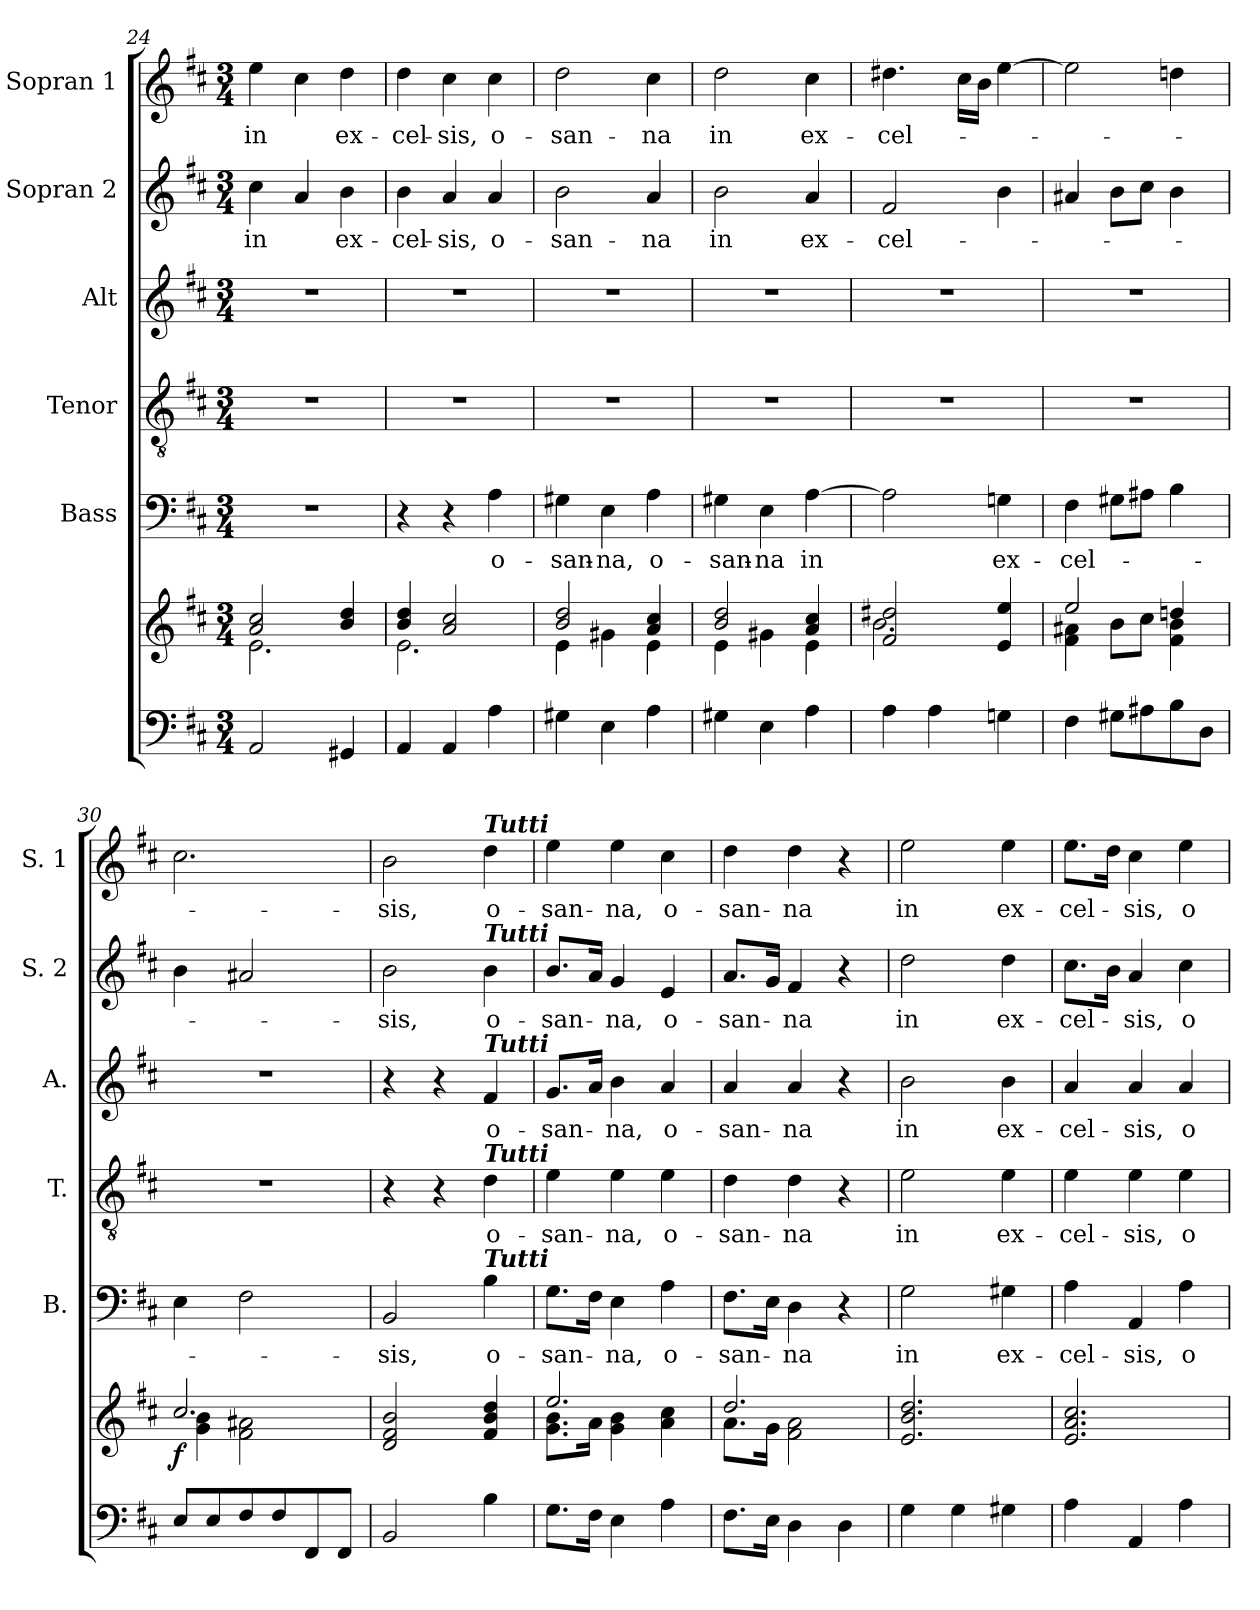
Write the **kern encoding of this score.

**kern	**kern	**dynam	**kern	**text	**kern	**text	**kern	**text	**kern	**text	**kern	**text
*part6	*part6	*part6	*part5	*part5	*part4	*part4	*part3	*part3	*part2	*part2	*part1	*part1
*staff7	*staff6	*staff6/7	*staff5	*staff5	*staff4	*staff4	*staff3	*staff3	*staff2	*staff2	*staff1	*staff1
*	*	*	*I"Bass	*	*I"Tenor	*	*I"Alt	*	*I"Sopran 2	*	*I"Sopran 1	*
*	*	*	*I'B.	*	*I'T.	*	*I'A.	*	*I'S. 2	*	*I'S. 1	*
*clefF4	*clefG2	*	*clefF4	*	*clefGv2	*	*clefG2	*	*clefG2	*	*clefG2	*
*k[f#c#]	*k[f#c#]	*	*k[f#c#]	*	*k[f#c#]	*	*k[f#c#]	*	*k[f#c#]	*	*k[f#c#]	*
*D:	*D:	*	*D:	*	*D:	*	*D:	*	*D:	*	*D:	*
*M3/4	*M3/4	*	*M3/4	*	*M3/4	*	*M3/4	*	*M3/4	*	*M3/4	*
=24	=24	=24	=24	=24	=24	=24	=24	=24	=24	=24	=24	=24
*	*^	*	*	*	*	*	*	*	*	*	*	*
!	!	!	!	!	!	!	!	!	!	!	!LO:LY:b	!	!LO:LY:b
2AA/	2a/ 2cc#/	2.e\	.	2.r	.	2.r	.	2.r	.	4cc#\	in	4ee\	in
.	.	.	.	.	.	.	.	.	.	4a/	.	4cc#\	.
!	!	!	!	!	!	!	!	!	!	!	!LO:LY:b	!	!LO:LY:b
4GG#X/	4b/ 4dd/	.	.	.	.	.	.	.	.	4b\	ex-	4dd\	ex-
=25	=25	=25	=25	=25	=25	=25	=25	=25	=25	=25	=25	=25	=25
!	!	!	!	!	!	!	!	!	!	!	!LO:LY:b	!	!LO:LY:b
4AA/	4b/ 4dd/	2.e\	.	4r	.	2.r	.	2.r	.	4b\	-cel-	4dd\	-cel-
!	!	!	!	!	!	!	!	!	!	!	!LO:LY:b	!	!LO:LY:b
4AA/	2a/ 2cc#/	.	.	4r	.	.	.	.	.	4a/	-sis,	4cc#\	-sis,
!	!	!	!	!	!LO:LY:b	!	!	!	!	!	!LO:LY:b	!	!LO:LY:b
4A\	.	.	.	4A\	o-	.	.	.	.	4a/	o-	4cc#\	o-
=26	=26	=26	=26	=26	=26	=26	=26	=26	=26	=26	=26	=26	=26
!	!	!	!	!	!LO:LY:b	!	!	!	!	!	!LO:LY:b	!	!LO:LY:b
4G#X\	2b/ 2dd/	4e\	.	4G#X\	-san-	2.r	.	2.r	.	2b\	-san-	2dd\	-san-
!	!	!	!	!	!LO:LY:b	!	!	!	!	!	!	!	!
4E\	.	4g#X\	.	4E\	-na,	.	.	.	.	.	.	.	.
!	!	!	!	!	!LO:LY:b	!	!	!	!	!	!LO:LY:b	!	!LO:LY:b
4A\	4a/ 4cc#/	4e\	.	4A\	o-	.	.	.	.	4a/	-na	4cc#\	-na
=27	=27	=27	=27	=27	=27	=27	=27	=27	=27	=27	=27	=27	=27
!	!	!	!	!	!LO:LY:b	!	!	!	!	!	!LO:LY:b	!	!LO:LY:b
4G#X\	2b/ 2dd/	4e\	.	4G#X\	-san-	2.r	.	2.r	.	2b\	in	2dd\	in
!	!	!	!	!	!LO:LY:b	!	!	!	!	!	!	!	!
4E\	.	4g#X\	.	4E\	-na	.	.	.	.	.	.	.	.
!	!	!	!	!	!LO:LY:b	!	!	!	!	!	!LO:LY:b	!	!LO:LY:b
4A\	4a/ 4cc#/	4e\	.	[4A\	in	.	.	.	.	4a/	ex-	4cc#\	ex-
=28	=28	=28	=28	=28	=28	=28	=28	=28	=28	=28	=28	=28	=28
!	!	!	!	!	!	!	!	!	!	!	!LO:LY:b	!	!LO:LY:b
4A\	2f#/ 2dd#X/	2.b\	.	2A\]	.	2.r	.	2.r	.	2f#/	-cel-	4.dd#X\	-cel-
4A\	.	.	.	.	.	.	.	.	.	.	.	.	.
.	.	.	.	.	.	.	.	.	.	.	.	16cc#\LL	.
.	.	.	.	.	.	.	.	.	.	.	.	16b\JJ	.
!	!	!	!	!	!LO:LY:b	!	!	!	!	!	!	!	!
4Gn\	4e/ 4ee/	.	.	4Gn\	ex-	.	.	.	.	4b\	.	[4ee\	.
=29	=29	=29	=29	=29	=29	=29	=29	=29	=29	=29	=29	=29	=29
!	!	!	!	!	!LO:LY:b	!	!	!	!	!	!	!	!
4F#\	2ee/	4f#\ 4a#X\	.	4F#\	-cel-	2.r	.	2.r	.	4a#X/	.	2ee\]	.
8G#X\L	.	8b\L	.	8G#X\L	.	.	.	.	.	8b\L	.	.	.
8A#X\	.	8cc#\J	.	8A#X\J	.	.	.	.	.	8cc#\J	.	.	.
8B\	4ddn/	4f#\ 4b\	.	4B\	.	.	.	.	.	4b\	.	4ddn\	.
8D\J	.	.	.	.	.	.	.	.	.	.	.	.	.
!!LO:PB:g=z
=30	=30	=30	=30	=30	=30	=30	=30	=30	=30	=30	=30	=30	=30
!	!	!	!LO:DY:b	!	!	!	!	!	!	!	!	!	!
8E/L	2.cc#/	4g\ 4b\	f	4E\	.	2.r	.	2.r	.	4b\	.	2.cc#\	.
8E/	.	.	.	.	.	.	.	.	.	.	.	.	.
8F#/	.	2f#\ 2a#X\	.	2F#\	.	.	.	.	.	2a#X/	.	.	.
8F#/	.	.	.	.	.	.	.	.	.	.	.	.	.
8FF#/	.	.	.	.	.	.	.	.	.	.	.	.	.
8FF#/J	.	.	.	.	.	.	.	.	.	.	.	.	.
*	*v	*v	*	*	*	*	*	*	*	*	*	*	*
=31	=31	=31	=31	=31	=31	=31	=31	=31	=31	=31	=31	=31
!	!	!	!	!LO:LY:b	!	!	!	!	!	!LO:LY:b	!	!LO:LY:b
2BB/	2d/ 2f#/ 2b/	.	2BB/	-sis,	4r	.	4r	.	2b\	-sis,	2b\	-sis,
.	.	.	.	.	4r	.	4r	.	.	.	.	.
!	!	!	!	!	!	!	!	!	!	!	!LO:TX:a:Bi:t=Tutti	!
!	!	!	!	!	!	!	!	!	!LO:TX:a:Bi:t=Tutti	!	!	!
!	!	!	!	!	!	!	!LO:TX:a:Bi:t=Tutti	!	!	!	!	!
!	!	!	!	!	!LO:TX:a:Bi:t=Tutti	!	!	!	!	!	!	!
!	!	!	!LO:TX:a:Bi:t=Tutti	!	!	!	!	!	!	!	!	!
!	!	!	!	!LO:LY:b	!	!LO:LY:b	!	!LO:LY:b	!	!LO:LY:b	!	!LO:LY:b
4B\	4f#/ 4b/ 4dd/	.	4B\	o-	4d\	o-	4f#/	o-	4b\	o-	4dd\	o-
=32	=32	=32	=32	=32	=32	=32	=32	=32	=32	=32	=32	=32
*	*^	*	*	*	*	*	*	*	*	*	*	*
!	!	!	!	!	!LO:LY:b	!	!LO:LY:b	!	!LO:LY:b	!	!LO:LY:b	!	!LO:LY:b
8.G\L	2.ee/	8.g\ 8.b\L	.	8.G\L	-san-	4e\	-san-	8.g/L	-san-	8.b/L	-san-	4ee\	-san-
16F#\Jk	.	16a\Jk	.	16F#\Jk	.	.	.	16a/Jk	.	16a/Jk	.	.	.
!	!	!	!	!	!LO:LY:b	!	!LO:LY:b	!	!LO:LY:b	!	!LO:LY:b	!	!LO:LY:b
4E\	.	4g\ 4b\	.	4E\	-na,	4e\	-na,	4b\	-na,	4g/	-na,	4ee\	-na,
!	!	!	!	!	!LO:LY:b	!	!LO:LY:b	!	!LO:LY:b	!	!LO:LY:b	!	!LO:LY:b
4A\	.	4a\ 4cc#\	.	4A\	o-	4e\	o-	4a/	o-	4e/	o-	4cc#\	o-
=33	=33	=33	=33	=33	=33	=33	=33	=33	=33	=33	=33	=33	=33
!	!	!	!	!	!LO:LY:b	!	!LO:LY:b	!	!LO:LY:b	!	!LO:LY:b	!	!LO:LY:b
8.F#\L	2.dd/	8.a\L	.	8.F#\L	-san-	4d\	-san-	4a/	-san-	8.a/L	-san-	4dd\	-san-
16E\Jk	.	16g\Jk	.	16E\Jk	.	.	.	.	.	16g/Jk	.	.	.
!	!	!	!	!	!LO:LY:b	!	!LO:LY:b	!	!LO:LY:b	!	!LO:LY:b	!	!LO:LY:b
4D\	.	2f#\ 2a\	.	4D\	-na	4d\	-na	4a/	-na	4f#/	-na	4dd\	-na
4D\	.	.	.	4r	.	4r	.	4r	.	4r	.	4r	.
*	*v	*v	*	*	*	*	*	*	*	*	*	*	*
=34	=34	=34	=34	=34	=34	=34	=34	=34	=34	=34	=34	=34
!	!	!	!	!LO:LY:b	!	!LO:LY:b	!	!LO:LY:b	!	!LO:LY:b	!	!LO:LY:b
4G\	2.e/ 2.b/ 2.dd/	.	2G\	in	2e\	in	2b\	in	2dd\	in	2ee\	in
4G\	.	.	.	.	.	.	.	.	.	.	.	.
!	!	!	!	!LO:LY:b	!	!LO:LY:b	!	!LO:LY:b	!	!LO:LY:b	!	!LO:LY:b
4G#X\	.	.	4G#X\	ex-	4e\	ex-	4b\	ex-	4dd\	ex-	4ee\	ex-
=35	=35	=35	=35	=35	=35	=35	=35	=35	=35	=35	=35	=35
!	!	!	!	!LO:LY:b	!	!LO:LY:b	!	!LO:LY:b	!	!LO:LY:b	!	!LO:LY:b
4A\	2.e/ 2.a/ 2.cc#/	.	4A\	-cel-	4e\	-cel-	4a/	-cel-	8.cc#\L	-cel-	8.ee\L	-cel-
.	.	.	.	.	.	.	.	.	16b\Jk	.	16dd\Jk	.
!	!	!	!	!LO:LY:b	!	!LO:LY:b	!	!LO:LY:b	!	!LO:LY:b	!	!LO:LY:b
4AA/	.	.	4AA/	-sis,	4e\	-sis,	4a/	-sis,	4a/	-sis,	4cc#\	-sis,
!	!	!	!	!LO:LY:b	!	!LO:LY:b	!	!LO:LY:b	!	!LO:LY:b	!	!LO:LY:b
4A\	.	.	4A\	o-	4e\	o-	4a/	o-	4cc#\	o-	4ee\	o-
=	=	=	=	=	=	=	=	=	=	=	=	=
*-	*-	*-	*-	*-	*-	*-	*-	*-	*-	*-	*-	*-
